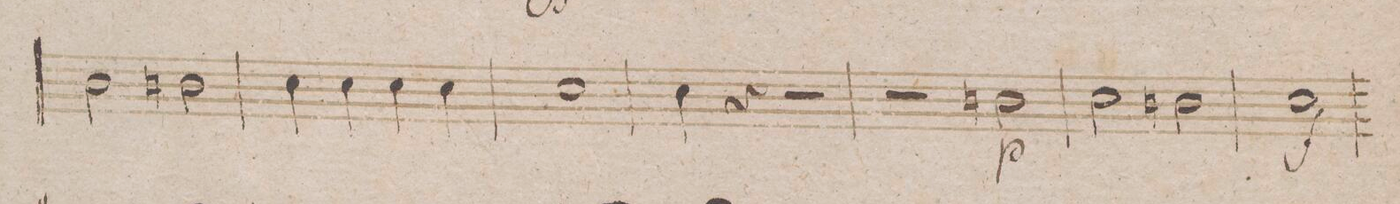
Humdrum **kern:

**kern	**dynam
*I"Oboe 2do	*
*clefG2	*
*k[b-]	*
*met(c|)	*
*M2/2	*
2b-\	.
2bn\	.
=15	=15
4cc\	.
4cc\	.
4cc\	.
4cc\	.
=16	=16
1cc	.
=17	=17
4cc\	.
4r	.
2r	.
=18	=18
2r	.
2bn\	p
=19	=19
2cc\	.
2bn\	.
=20	=20
1cc	f
=21	=21
*-	*-
